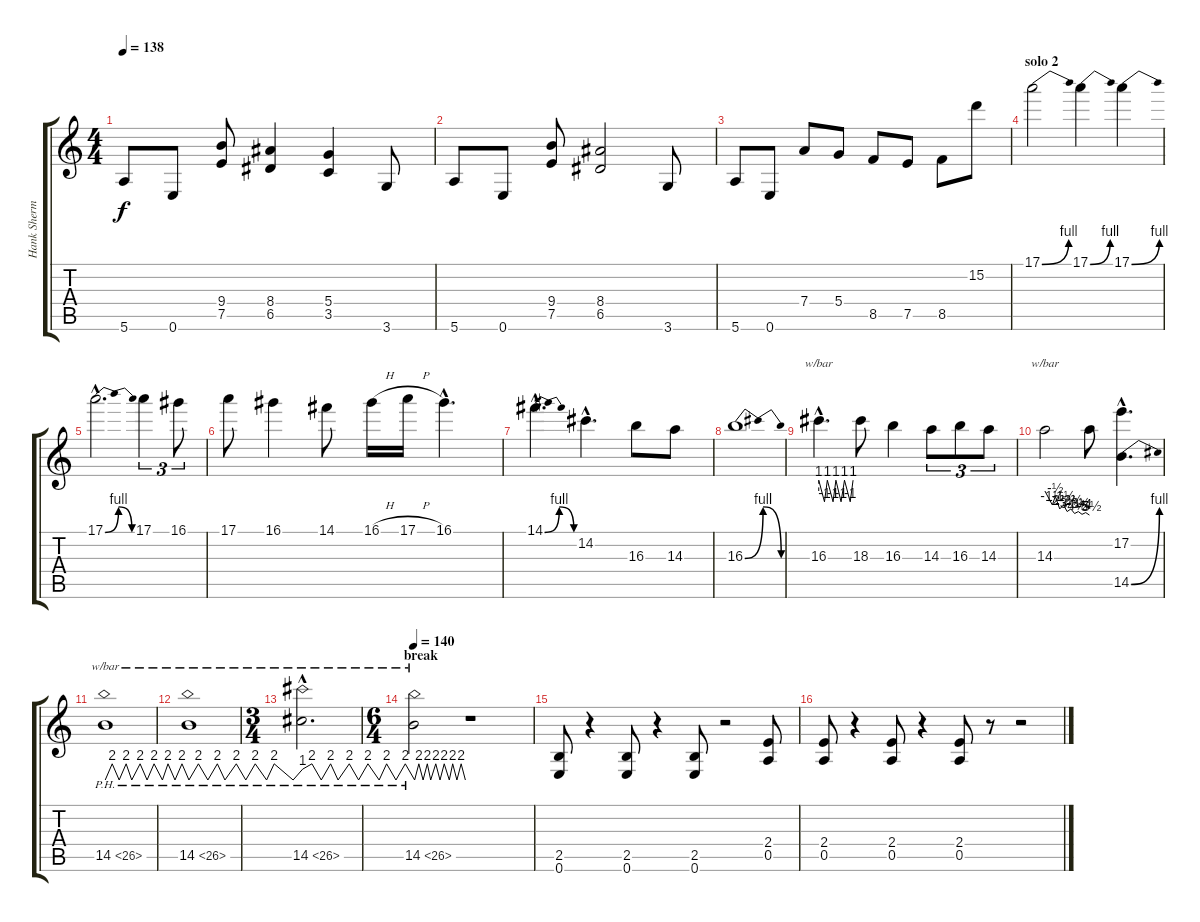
\track ("Hank Shermann" "Hank Sherm") {instrument distortionguitar}
\staff {score tabs}
\tuning (E4 B3 G3 D3 A2 E2) {hide}
\ts (4 4)
\tempo 138
\clef g2
\ks c
5.6.8{dy f} 0.6.8 (9.4 7.5).8 (8.4 6.5).4 (5.4 3.5).4 3.6.8 |
5.6.8 0.6.8 (9.4 7.5).8 (8.4 6.5).2 3.6.8 |
5.6.8 0.6.8 7.4.8 5.4.8 8.5.8 7.5.8 8.5.8 15.2.8 |
\section ("" "solo 2")
17.1{be (bend 0 0 60 4)}.2 17.1{be (bend 0 0 60 4)}.4 17.1{be (bend 0 0 60 4)}.4 |
17.1{be (bendrelease 0 0 15 4 15 4 60 0) hac}.2{d} 17.1.4{tu (3 2)} 16.1.8{tu (3 2)} |
17.1.8 16.1.4 14.1.8 16.1{h}.16 17.1{h}.16 16.1{hac}.4{d} |
14.1{be (bendrelease 0 0 15 4 30 4 60 0) hac}.4{d} 14.2{hac}.4{d} 16.3.8 14.3.8 |
16.3{be (bendrelease 0 0 10 4 25 4 60 0)}.1 |
16.3{hac}.4{d tbe (custom default 0 4 10 -4 15 4 25 -4 30 4 39 -4 45 4 55 -4 60 4)} 18.3.8 16.3.4 14.3.8{tu (3 2)} 16.3.8{tu (3 2)} 14.3.8{tu (3 2)} |
14.3.2{tbe (custom default 0 0 10 -6 14 -2 20 -10 25 -6 30 -14 35 -10 40 -18 45 -14 50 -20 55 -16 60 -22)} 14.3{t}.8 (17.2{hac} 14.5{be (bend 0 0 60 4) hac}).4{d} |
14.5{ph 12}.1{tbe (custom default 0 0 5 8 10 0 15 8 19 0 25 8 30 0 35 8 41 0 45 8 50 0 55 8 60 0)} |
14.5{ph 12}.1{tbe (custom default 0 0 5 8 10 0 15 8 19 0 25 8 30 0 35 8 41 0 45 8 55 0 60 4) volume 10} |
\ts (3 4)
14.5{ph 12 hac}.2{d tbe (custom default 0 4 5 8 10 0 15 8 19 0 25 8 30 0 35 8 41 0 45 8 50 0 55 8 60 0) volume 14} |
\ts (6 4)
\section ("" "break")
\tempo 140
14.5{ph 12}.2{tbe (custom default 0 0 5 8 10 0 15 8 19 0 25 8 30 0 35 8 41 0 45 8 50 0 55 8 60 0)} r.1 |
(2.5 0.6).8 r.4 (2.5 0.6).8 r.4 (2.5 0.6).8 r.2 (2.4 0.5).8 |
(2.4 0.5).8 r.4 (2.4 0.5).8 r.4 (2.4 0.5).8 r.8 r.2
